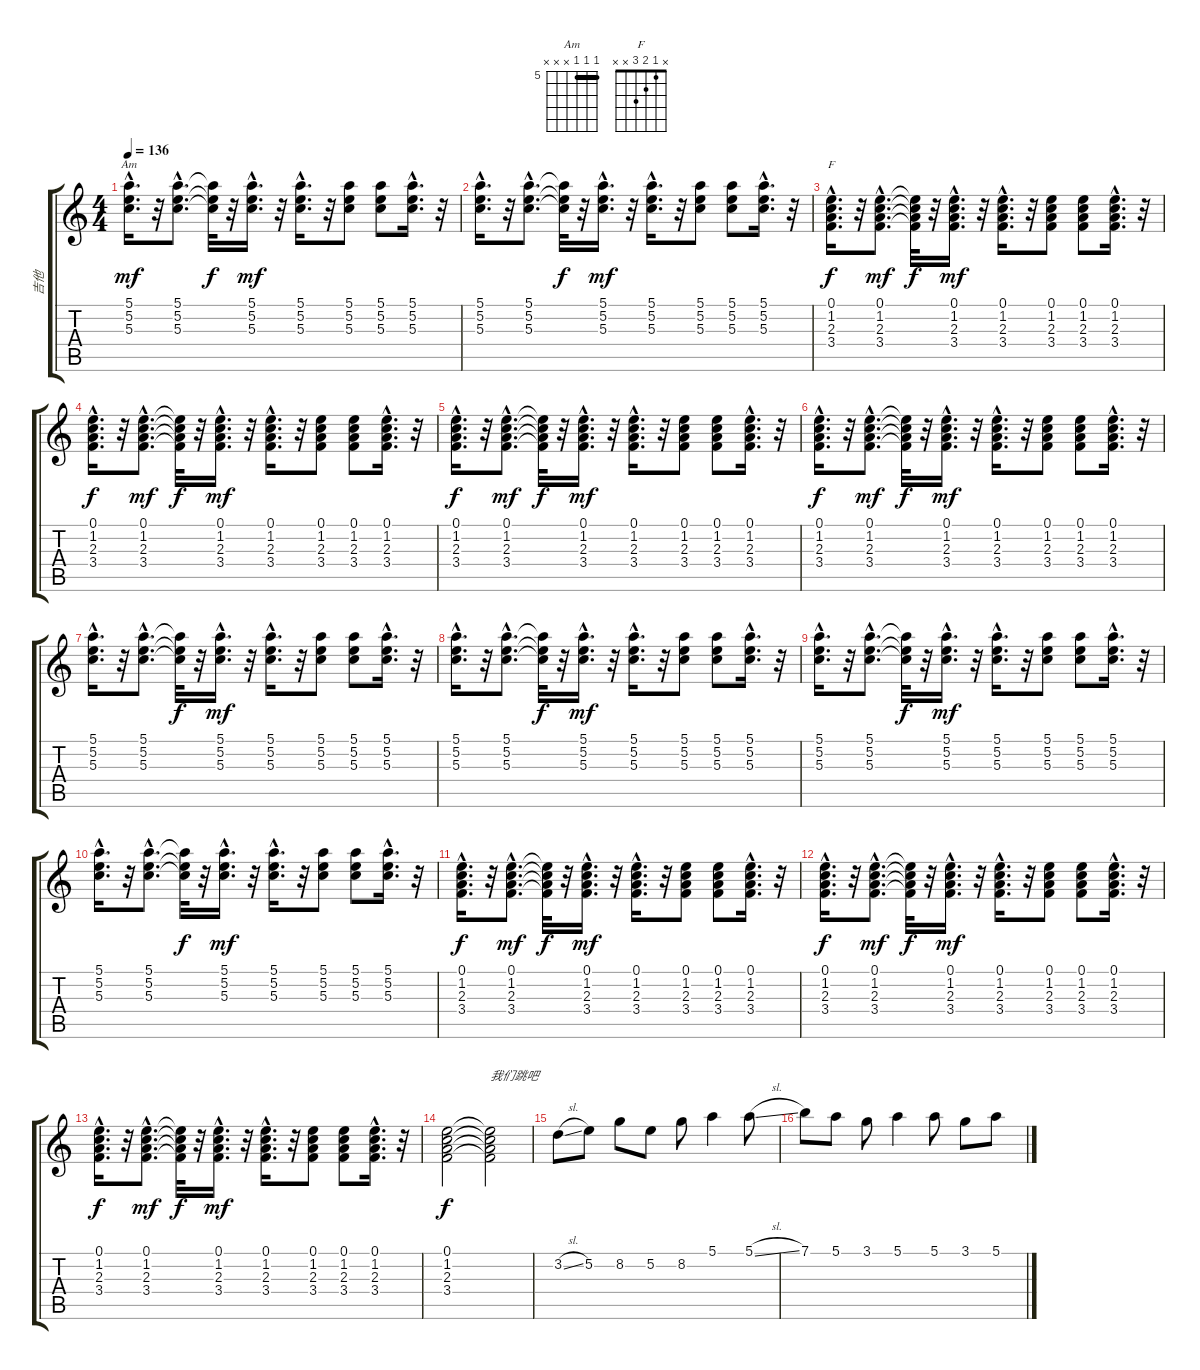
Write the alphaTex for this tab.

\track ("吉他" "吉他") {instrument distortionguitar}
\staff {score tabs}
\tuning (E4 B3 G3 D3 A2 E2) {hide}
\chord ("Am" 5 5 5 x x x) {firstfret 5 barre 5}
\chord ("F" x 1 2 3 x x)
\ts (4 4)
\tempo 136
\clef g2
\ks c
(5.1{hac} 5.2{hac} 5.3{hac}).16{d ch "Am" dy mf} r.32 (5.1{hac} 5.2{hac} 5.3{hac}).8{d} (5.1{t} 5.2{t} 5.3{t}).32{dy f} r.32 (5.1{hac} 5.2{hac} 5.3{hac}).16{d dy mf} r.32 (5.1{hac} 5.2{hac} 5.3{hac}).16{d} r.32 (5.1 5.2 5.3).8 (5.1 5.2 5.3).8 (5.1{hac} 5.2{hac} 5.3{hac}).16{d} r.32 |
(5.1{hac} 5.2{hac} 5.3{hac}).16{d} r.32 (5.1{hac} 5.2{hac} 5.3{hac}).8{d} (5.1{t} 5.2{t} 5.3{t}).32{dy f} r.32 (5.1{hac} 5.2{hac} 5.3{hac}).16{d dy mf} r.32 (5.1{hac} 5.2{hac} 5.3{hac}).16{d} r.32 (5.1 5.2 5.3).8 (5.1 5.2 5.3).8 (5.1{hac} 5.2{hac} 5.3{hac}).16{d} r.32 |
(0.1{hac} 1.2{hac} 2.3{hac} 3.4{hac}).16{d ch "F" dy f} r.32 (0.1{hac} 1.2{hac} 2.3{hac} 3.4{hac}).8{d dy mf} (0.1{t} 1.2{t} 2.3{t} 3.4{t}).32{dy f} r.32 (0.1{hac} 1.2{hac} 2.3{hac} 3.4{hac}).16{d dy mf} r.32 (0.1{hac} 1.2{hac} 2.3{hac} 3.4{hac}).16{d} r.32 (0.1 1.2 2.3 3.4).8 (0.1 1.2 2.3 3.4).8 (0.1{hac} 1.2{hac} 2.3{hac} 3.4{hac}).16{d} r.32 |
(0.1{hac} 1.2{hac} 2.3{hac} 3.4{hac}).16{d dy f} r.32 (0.1{hac} 1.2{hac} 2.3{hac} 3.4{hac}).8{d dy mf} (0.1{t} 1.2{t} 2.3{t} 3.4{t}).32{dy f} r.32 (0.1{hac} 1.2{hac} 2.3{hac} 3.4{hac}).16{d dy mf} r.32 (0.1{hac} 1.2{hac} 2.3{hac} 3.4{hac}).16{d} r.32 (0.1 1.2 2.3 3.4).8 (0.1 1.2 2.3 3.4).8 (0.1{hac} 1.2{hac} 2.3{hac} 3.4{hac}).16{d} r.32 |
(0.1{hac} 1.2{hac} 2.3{hac} 3.4{hac}).16{d dy f} r.32 (0.1{hac} 1.2{hac} 2.3{hac} 3.4{hac}).8{d dy mf} (0.1{t} 1.2{t} 2.3{t} 3.4{t}).32{dy f} r.32 (0.1{hac} 1.2{hac} 2.3{hac} 3.4{hac}).16{d dy mf} r.32 (0.1{hac} 1.2{hac} 2.3{hac} 3.4{hac}).16{d} r.32 (0.1 1.2 2.3 3.4).8 (0.1 1.2 2.3 3.4).8 (0.1{hac} 1.2{hac} 2.3{hac} 3.4{hac}).16{d} r.32 |
(0.1{hac} 1.2{hac} 2.3{hac} 3.4{hac}).16{d dy f} r.32 (0.1{hac} 1.2{hac} 2.3{hac} 3.4{hac}).8{d dy mf} (0.1{t} 1.2{t} 2.3{t} 3.4{t}).32{dy f} r.32 (0.1{hac} 1.2{hac} 2.3{hac} 3.4{hac}).16{d dy mf} r.32 (0.1{hac} 1.2{hac} 2.3{hac} 3.4{hac}).16{d} r.32 (0.1 1.2 2.3 3.4).8 (0.1 1.2 2.3 3.4).8 (0.1{hac} 1.2{hac} 2.3{hac} 3.4{hac}).16{d} r.32 |
(5.1{hac} 5.2{hac} 5.3{hac}).16{d} r.32 (5.1{hac} 5.2{hac} 5.3{hac}).8{d} (5.1{t} 5.2{t} 5.3{t}).32{dy f} r.32 (5.1{hac} 5.2{hac} 5.3{hac}).16{d dy mf} r.32 (5.1{hac} 5.2{hac} 5.3{hac}).16{d} r.32 (5.1 5.2 5.3).8 (5.1 5.2 5.3).8 (5.1{hac} 5.2{hac} 5.3{hac}).16{d} r.32 |
(5.1{hac} 5.2{hac} 5.3{hac}).16{d} r.32 (5.1{hac} 5.2{hac} 5.3{hac}).8{d} (5.1{t} 5.2{t} 5.3{t}).32{dy f} r.32 (5.1{hac} 5.2{hac} 5.3{hac}).16{d dy mf} r.32 (5.1{hac} 5.2{hac} 5.3{hac}).16{d} r.32 (5.1 5.2 5.3).8 (5.1 5.2 5.3).8 (5.1{hac} 5.2{hac} 5.3{hac}).16{d} r.32 |
(5.1{hac} 5.2{hac} 5.3{hac}).16{d} r.32 (5.1{hac} 5.2{hac} 5.3{hac}).8{d} (5.1{t} 5.2{t} 5.3{t}).32{dy f} r.32 (5.1{hac} 5.2{hac} 5.3{hac}).16{d dy mf} r.32 (5.1{hac} 5.2{hac} 5.3{hac}).16{d} r.32 (5.1 5.2 5.3).8 (5.1 5.2 5.3).8 (5.1{hac} 5.2{hac} 5.3{hac}).16{d} r.32 |
(5.1{hac} 5.2{hac} 5.3{hac}).16{d} r.32 (5.1{hac} 5.2{hac} 5.3{hac}).8{d} (5.1{t} 5.2{t} 5.3{t}).32{dy f} r.32 (5.1{hac} 5.2{hac} 5.3{hac}).16{d dy mf} r.32 (5.1{hac} 5.2{hac} 5.3{hac}).16{d} r.32 (5.1 5.2 5.3).8 (5.1 5.2 5.3).8 (5.1{hac} 5.2{hac} 5.3{hac}).16{d} r.32 |
(0.1{hac} 1.2{hac} 2.3{hac} 3.4{hac}).16{d dy f} r.32 (0.1{hac} 1.2{hac} 2.3{hac} 3.4{hac}).8{d dy mf} (0.1{t} 1.2{t} 2.3{t} 3.4{t}).32{dy f} r.32 (0.1{hac} 1.2{hac} 2.3{hac} 3.4{hac}).16{d dy mf} r.32 (0.1{hac} 1.2{hac} 2.3{hac} 3.4{hac}).16{d} r.32 (0.1 1.2 2.3 3.4).8 (0.1 1.2 2.3 3.4).8 (0.1{hac} 1.2{hac} 2.3{hac} 3.4{hac}).16{d} r.32 |
(0.1{hac} 1.2{hac} 2.3{hac} 3.4{hac}).16{d dy f} r.32 (0.1{hac} 1.2{hac} 2.3{hac} 3.4{hac}).8{d dy mf} (0.1{t} 1.2{t} 2.3{t} 3.4{t}).32{dy f} r.32 (0.1{hac} 1.2{hac} 2.3{hac} 3.4{hac}).16{d dy mf} r.32 (0.1{hac} 1.2{hac} 2.3{hac} 3.4{hac}).16{d} r.32 (0.1 1.2 2.3 3.4).8 (0.1 1.2 2.3 3.4).8 (0.1{hac} 1.2{hac} 2.3{hac} 3.4{hac}).16{d} r.32 |
(0.1{hac} 1.2{hac} 2.3{hac} 3.4{hac}).16{d dy f} r.32 (0.1{hac} 1.2{hac} 2.3{hac} 3.4{hac}).8{d dy mf} (0.1{t} 1.2{t} 2.3{t} 3.4{t}).32{dy f} r.32 (0.1{hac} 1.2{hac} 2.3{hac} 3.4{hac}).16{d dy mf} r.32 (0.1{hac} 1.2{hac} 2.3{hac} 3.4{hac}).16{d} r.32 (0.1 1.2 2.3 3.4).8 (0.1 1.2 2.3 3.4).8 (0.1{hac} 1.2{hac} 2.3{hac} 3.4{hac}).16{d} r.32 |
(0.1 1.2 2.3 3.4).2{dy f} (0.1{t} 1.2{t} 2.3{t} 3.4{t}).2{txt "我们跳吧"} |
3.2{sl}.8{volume 16} 5.2.8 8.2.8 5.2.8 8.2.8 5.1.4 5.1{sl}.8 |
7.1.8 5.1.8 3.1.8 5.1.4 5.1.8 3.1.8 5.1.8
